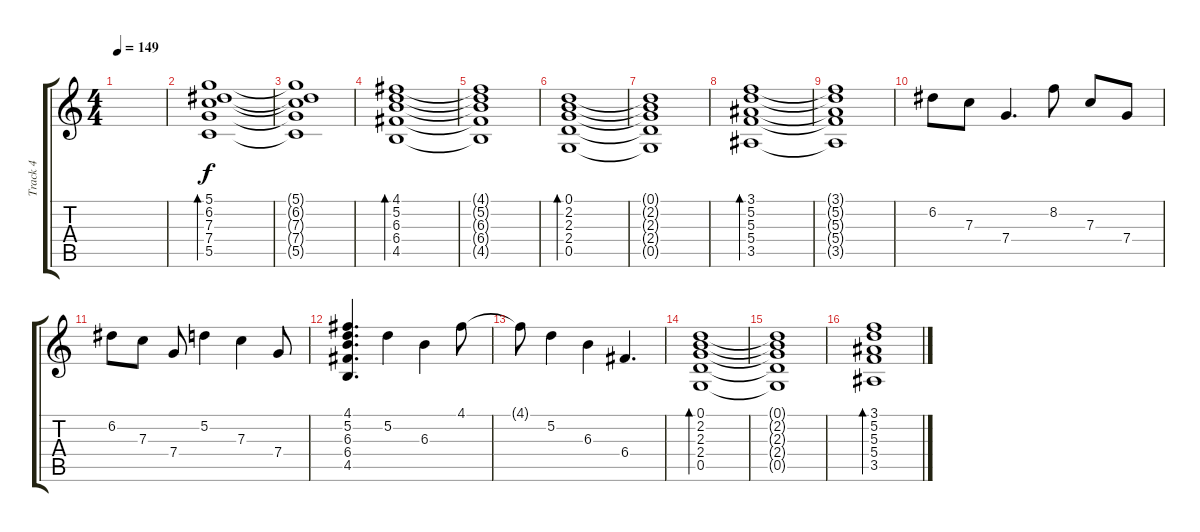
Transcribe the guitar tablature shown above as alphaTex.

\track ("Track 4" "Track 4") {instrument electricguitarclean}
\staff {score tabs}
\tuning (D4 A3 F3 C3 G2 C2) {hide}
\ts (4 4)
\tempo 149
\clef g2
\ks c
|
(5.1 6.2 7.3 7.4 5.5).1{bd 480} |
(5.1{t} 6.2{t} 7.3{t} 7.4{t} 5.5{t}).1 |
(4.1 5.2 6.3 6.4 4.5).1{bd 480} |
(4.1{t} 5.2{t} 6.3{t} 6.4{t} 4.5{t}).1 |
(0.1 2.2 2.3 2.4 0.5).1{bd 480} |
(0.1{t} 2.2{t} 2.3{t} 2.4{t} 0.5{t}).1 |
(3.1 5.2 5.3 5.4 3.5).1{bd 480} |
(3.1{t} 5.2{t} 5.3{t} 5.4{t} 3.5{t}).1 |
6.2.8 7.3.8 7.4.4{d} 8.2.8 7.3.8 7.4.8 |
6.2.8 7.3.8 7.4.8 5.2.4 7.3.4 7.4.8 |
(4.1 5.2 6.3 6.4 4.5).4{d} 5.2.4 6.3.4 4.1.8 |
4.1{t}.8 5.2.4 6.3.4 6.4.4{d} |
(0.1 2.2 2.3 2.4 0.5).1{bd 480} |
(0.1{t} 2.2{t} 2.3{t} 2.4{t} 0.5{t}).1 |
(3.1 5.2 5.3 5.4 3.5).1{bd 480}
